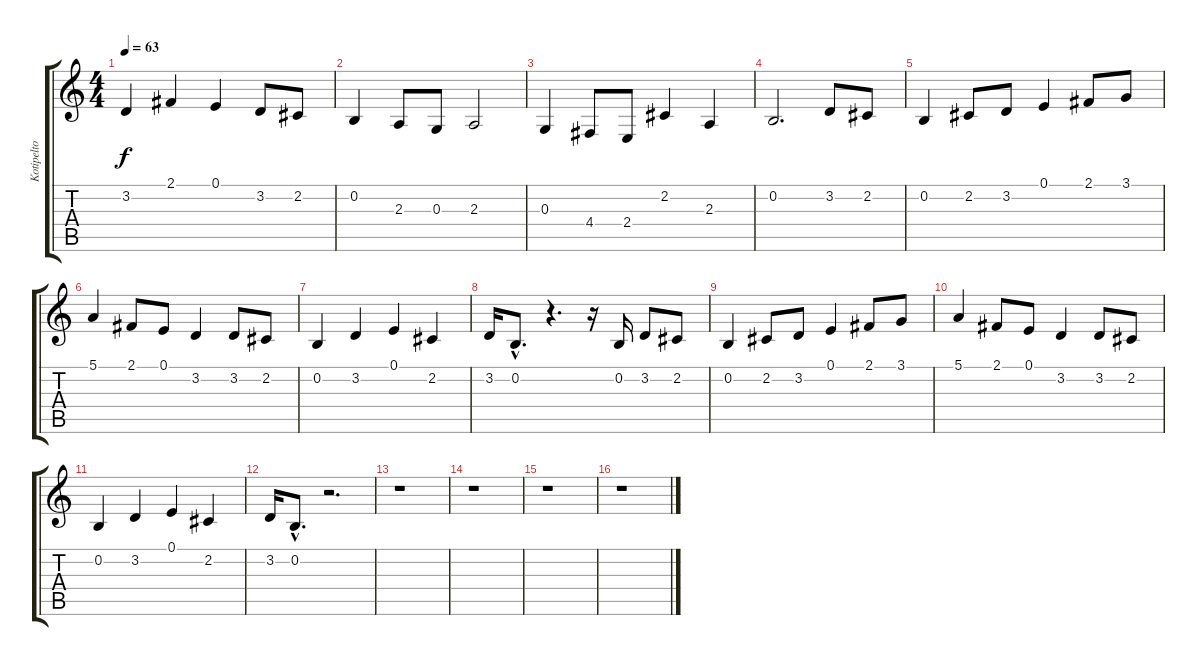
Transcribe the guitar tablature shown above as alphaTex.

\track ("Kotipelto" "Kotipelto") {instrument acousticgrandpiano}
\staff {score tabs}
\tuning (E4 B3 G3 D3 A2 E2) {hide}
\ts (4 4)
\tempo 63
\clef g2
\ks c
3.2.4{dy f} 2.1.4 0.1.4 3.2.8 2.2.8 |
0.2.4 2.3.8 0.3.8 2.3.2 |
0.3.4 4.4.8 2.4.8 2.2.4 2.3.4 |
0.2.2{d} 3.2.8 2.2.8 |
0.2.4 2.2.8 3.2.8 0.1.4 2.1.8 3.1.8 |
5.1.4 2.1.8 0.1.8 3.2.4 3.2.8 2.2.8 |
0.2.4 3.2.4 0.1.4 2.2.4 |
3.2.16 0.2{hac}.8{d} r.4{d} r.16 0.2.16 3.2.8 2.2.8 |
0.2.4 2.2.8 3.2.8 0.1.4 2.1.8 3.1.8 |
5.1.4 2.1.8 0.1.8 3.2.4 3.2.8 2.2.8 |
0.2.4 3.2.4 0.1.4 2.2.4 |
3.2.16 0.2{hac}.8{d} r.2{d} |
r.1 |
r.1 |
r.1 |
r.1
